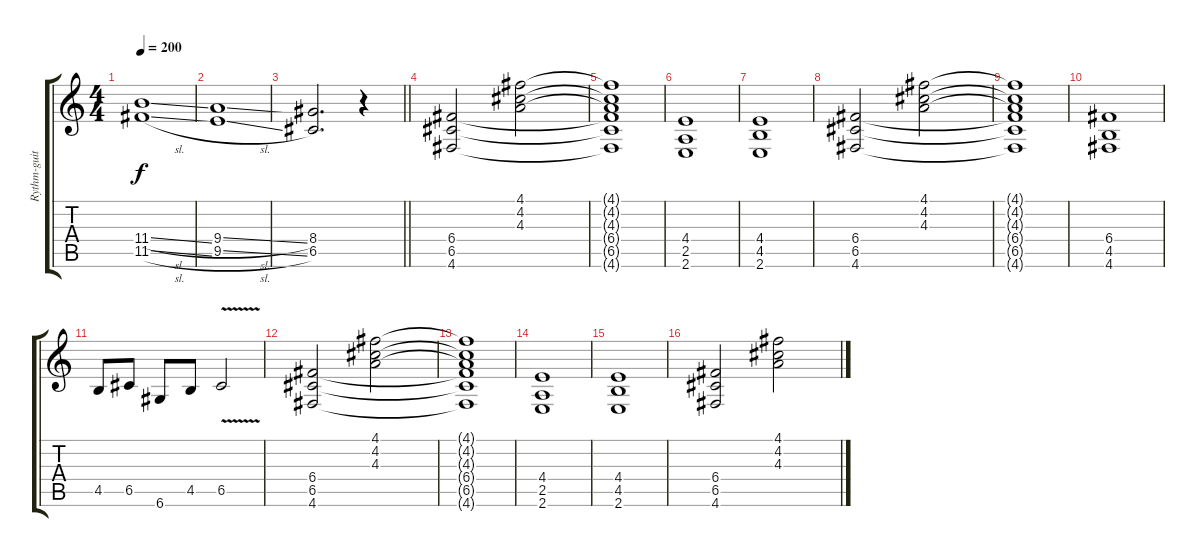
\track ("Rythm-guitar" "Rythm-guit") {instrument distortionguitar}
\staff {score tabs}
\tuning (D4 A3 F3 C3 G2 D2) {hide}
\ts (4 4)
\tempo 200
\clef g2
\ks c
(11.4{sl} 11.5{sl}).1{dy f} |
(9.4{sl} 9.5{sl}).1 |
\barLineRight lightlight
(8.4 6.5).2{d} r.4 |
(6.4 6.5 4.6).2 (4.1 4.2 4.3).2 |
(4.1{t} 4.2{t} 4.3{t} 6.4{t} 6.5{t} 4.6{t}).1 |
(4.4 2.5 2.6).1 |
(4.4 4.5 2.6).1 |
(6.4 6.5 4.6).2 (4.1 4.2 4.3).2 |
(4.1{t} 4.2{t} 4.3{t} 6.4{t} 6.5{t} 4.6{t}).1 |
(6.4 4.5 4.6).1 |
4.5.8 6.5.8 6.6.8 4.5.8 6.5{v}.2 |
(6.4 6.5 4.6).2 (4.1 4.2 4.3).2 |
(4.1{t} 4.2{t} 4.3{t} 6.4{t} 6.5{t} 4.6{t}).1 |
(4.4 2.5 2.6).1 |
(4.4 4.5 2.6).1 |
(6.4 6.5 4.6).2 (4.1 4.2 4.3).2
